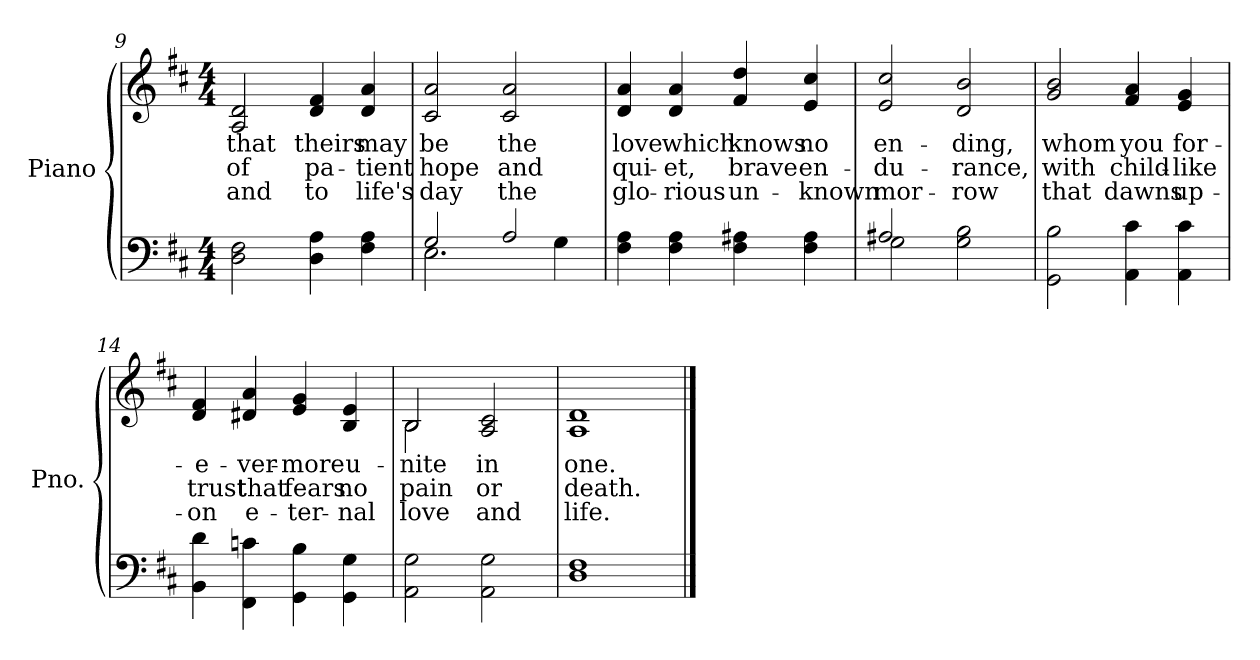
**kern	**kern	**text	**text	**text
*part2	*part1	*part1	*part1	*part1
*staff2	*staff1	*staff1	*staff1	*staff1
*I"Piano	*I"Piano	*	*	*
*I'Pno.	*I'Pno.	*	*	*
!!LO:LB:g=z
*clefF4	*clefG2	*	*	*
*k[f#c#]	*k[f#c#]	*	*	*
*D:	*D:	*	*	*
*M4/4	*M4/4	*	*	*
=9	=9	=9	=9	=9
!	!	!LO:LY:b:color=#000000	!LO:LY:b:color=#000000	!LO:LY:b:color=#000000
2Di\ 2F#i	2Ai/ 2di	that	of	and
!	!	!LO:LY:b:color=#000000	!LO:LY:b:color=#000000	!LO:LY:b:color=#000000
4Di\ 4Ai	4di/ 4f#i	theirs	pa-	to
!	!	!LO:LY:b:color=#000000	!LO:LY:b:color=#000000	!LO:LY:b:color=#000000
4F#i\ 4Ai	4di/ 4ai	may	-tient	life's
=10	=10	=10	=10	=10
*^	*	*	*	*
!	!	!	!LO:LY:b:color=#000000	!LO:LY:b:color=#000000	!LO:LY:b:color=#000000
2Gi/	2.Ei\	2c#i/ 2ai	be	hope	day
!	!	!	!LO:LY:b:color=#000000	!LO:LY:b:color=#000000	!LO:LY:b:color=#000000
2Ai/	.	2c#i/ 2ai	the	and	the
.	4Gi\	.	.	.	.
*v	*v	*	*	*	*
=11	=11	=11	=11	=11
*^	*	*	*	*
!	!	!	!LO:LY:b:color=#000000	!LO:LY:b:color=#000000	!LO:LY:b:color=#000000
*v	*v	*	*	*	*
4F#i\ 4Ai	4di/ 4ai	love	qui-	glo-
!	!	!LO:LY:b:color=#000000	!LO:LY:b:color=#000000	!LO:LY:b:color=#000000
4F#i\ 4Ai	4di/ 4ai	which	-et,	-rious
!	!	!LO:LY:b:color=#000000	!LO:LY:b:color=#000000	!LO:LY:b:color=#000000
4F#i\ 4A#Xi	4f#i/ 4ddi	knows	brave	un-
!	!	!LO:LY:b:color=#000000	!LO:LY:b:color=#000000	!LO:LY:b:color=#000000
4F#i\ 4A#i	4ei/ 4cc#i	no	en-	-known
=12	=12	=12	=12	=12
*^	*	*	*	*
!	!	!	!LO:LY:b:color=#000000	!LO:LY:b:color=#000000	!LO:LY:b:color=#000000
2A#Xi/	2Gi\	2ei/ 2cc#i	en-	-du-	mor-
!	!	!	!LO:LY:b:color=#000000	!LO:LY:b:color=#000000	!LO:LY:b:color=#000000
2Gi\ 2Bi	2ryy	2di/ 2bi	-ding,	-rance,	-row
*v	*v	*	*	*	*
!!LO:LB:g=z
=13	=13	=13	=13	=13
*^	*	*	*	*
!	!	!	!LO:LY:b:color=#000000	!LO:LY:b:color=#000000	!LO:LY:b:color=#000000
*v	*v	*	*	*	*
2GGi\ 2Bi	2gi/ 2bi	whom	with	that
!	!	!LO:LY:b:color=#000000	!LO:LY:b:color=#000000	!LO:LY:b:color=#000000
4AAi\ 4c#i	4f#i/ 4ai	you	child-	dawns
!	!	!LO:LY:b:color=#000000	!LO:LY:b:color=#000000	!LO:LY:b:color=#000000
4AAi\ 4c#i	4ei/ 4gi	for-	-like	up-
=14	=14	=14	=14	=14
!	!	!LO:LY:b:color=#000000	!LO:LY:b:color=#000000	!LO:LY:b:color=#000000
4BBi\ 4di	4di/ 4f#i	-e-	trust	-on
!	!	!LO:LY:b:color=#000000	!LO:LY:b:color=#000000	!LO:LY:b:color=#000000
4FF#i\ 4cni	4d#Xi/ 4ai	-ver-	that	e-
!	!	!LO:LY:b:color=#000000	!LO:LY:b:color=#000000	!LO:LY:b:color=#000000
4GGi\ 4Bi	4ei/ 4gi	-more	fears	-ter-
!	!	!LO:LY:b:color=#000000	!LO:LY:b:color=#000000	!LO:LY:b:color=#000000
4GGi\ 4Gi	4Bi/ 4ei	u-	no	-nal
=15	=15	=15	=15	=15
!	!	!LO:LY:b:color=#000000	!LO:LY:b:color=#000000	!LO:LY:b:color=#000000
*	*^	*	*	*
2AAi\ 2Gi	2Bi/	2Bi\	-nite	pain	love
!	!	!	!LO:LY:b:color=#000000	!LO:LY:b:color=#000000	!LO:LY:b:color=#000000
2AAi\ 2Gi	2Ai/ 2c#i	2ryy	in	or	and
*	*v	*v	*	*	*
=16	=16	=16	=16	=16
*	*^	*	*	*
!	!	!	!LO:LY:b:color=#000000	!LO:LY:b:color=#000000	!LO:LY:b:color=#000000
*	*v	*v	*	*	*
1Di 1F#i	1Ai 1di	one.	death.	life.
==	==	==	==	==
*-	*-	*-	*-	*-
